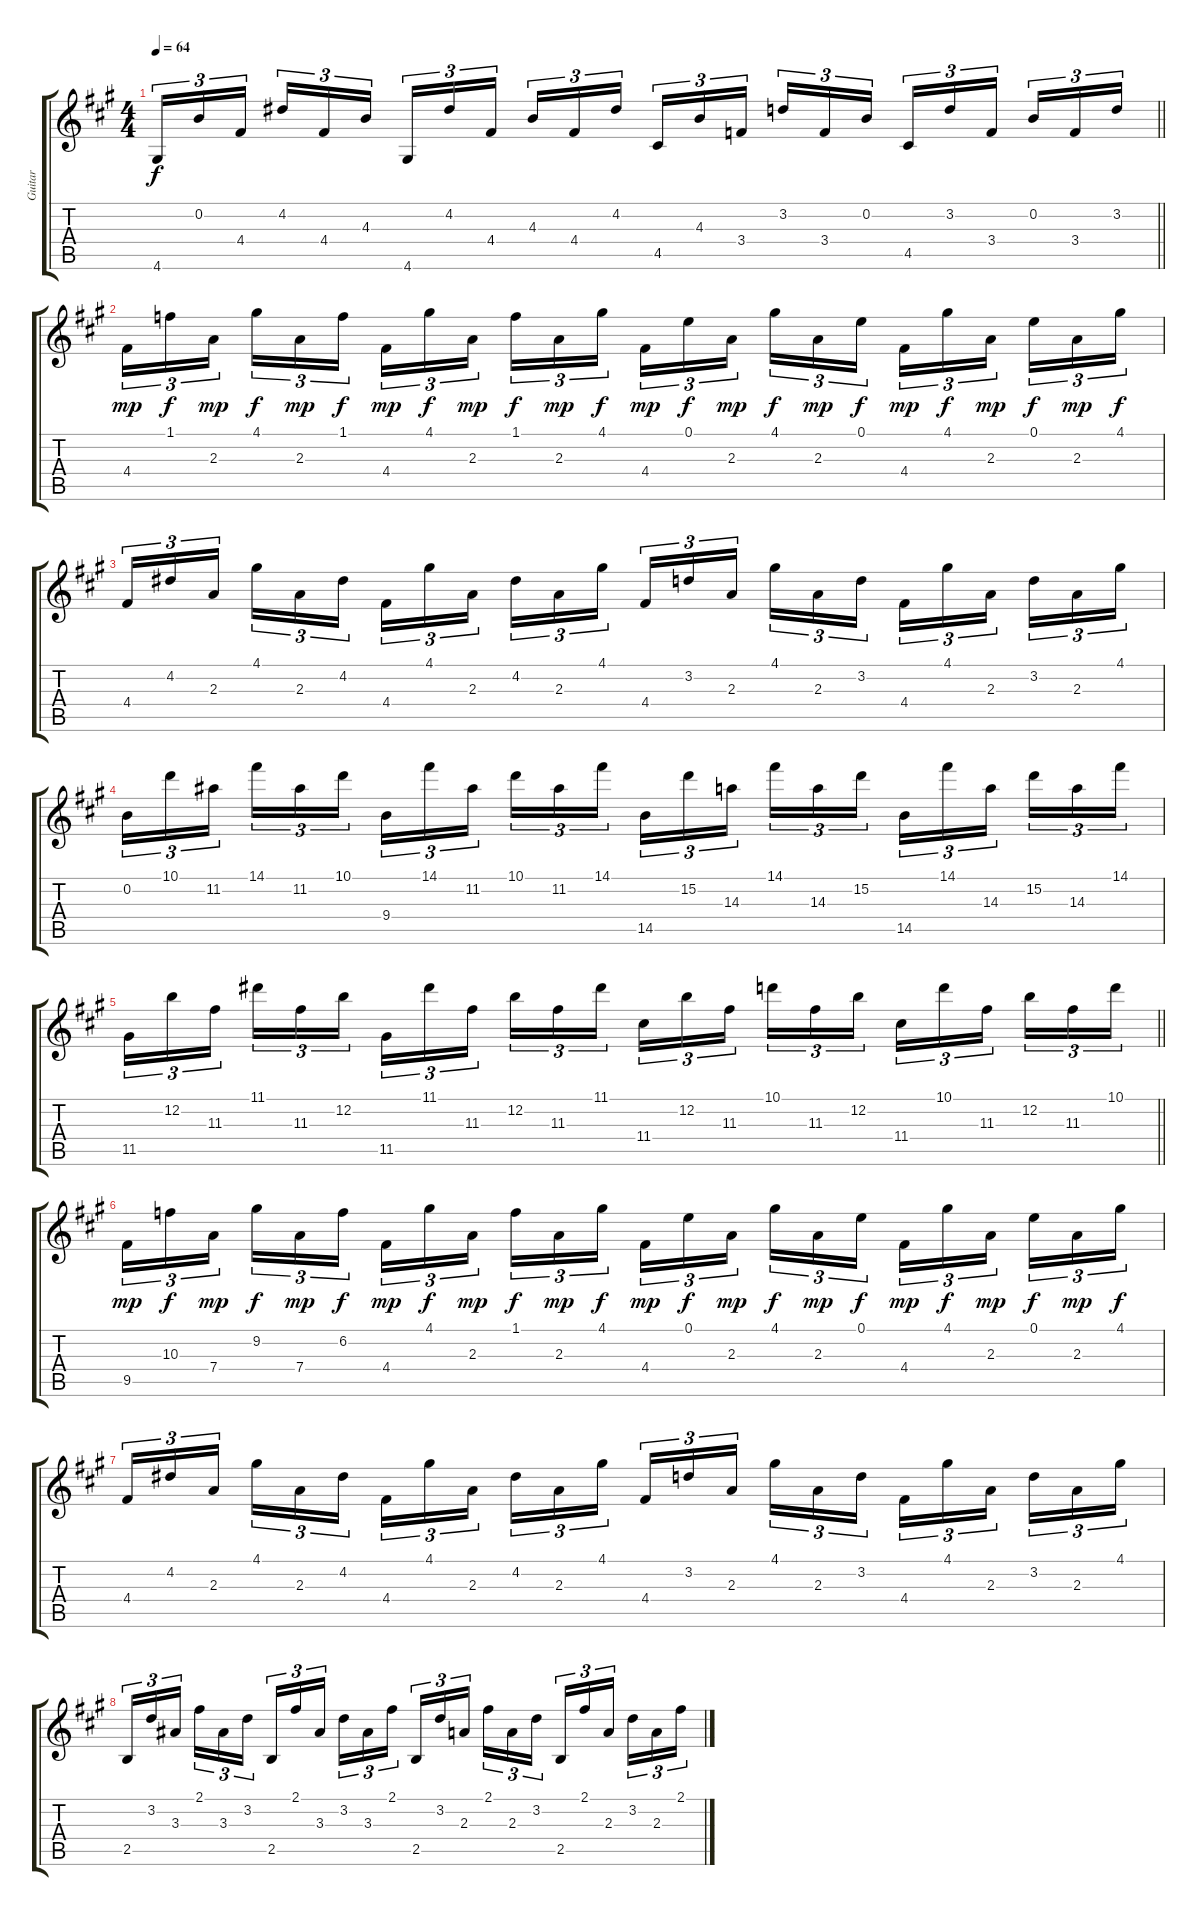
\track ("Guitar" "Guitar") {instrument electricguitarjazz}
\staff {score tabs}
\tuning (E4 B3 G3 D3 A2 E2) {hide}
\ts (4 4)
\tempo 64
\clef g2
\barLineRight lightlight
\ks f#minor
4.6.16{tu (3 2) dy f} 0.2.16{tu (3 2)} 4.4.16{tu (3 2) beam splitsecondary} 4.2.16{tu (3 2)} 4.4.16{tu (3 2)} 4.3.16{tu (3 2)} 4.6.16{tu (3 2)} 4.2.16{tu (3 2)} 4.4.16{tu (3 2) beam splitsecondary} 4.3.16{tu (3 2)} 4.4.16{tu (3 2)} 4.2.16{tu (3 2)} 4.5.16{tu (3 2)} 4.3.16{tu (3 2)} 3.4.16{tu (3 2) beam splitsecondary} 3.2.16{tu (3 2)} 3.4.16{tu (3 2)} 0.2.16{tu (3 2)} 4.5.16{tu (3 2)} 3.2.16{tu (3 2)} 3.4.16{tu (3 2) beam splitsecondary} 0.2.16{tu (3 2)} 3.4.16{tu (3 2)} 3.2.16{tu (3 2)} |
4.4.16{tu (3 2) dy mp} 1.1.16{tu (3 2) dy f} 2.3.16{tu (3 2) dy mp beam splitsecondary} 4.1.16{tu (3 2) dy f} 2.3.16{tu (3 2) dy mp} 1.1.16{tu (3 2) dy f} 4.4.16{tu (3 2) dy mp} 4.1.16{tu (3 2) dy f} 2.3.16{tu (3 2) dy mp beam splitsecondary} 1.1.16{tu (3 2) dy f} 2.3.16{tu (3 2) dy mp} 4.1.16{tu (3 2) dy f} 4.4.16{tu (3 2) dy mp} 0.1.16{tu (3 2) dy f} 2.3.16{tu (3 2) dy mp beam splitsecondary} 4.1.16{tu (3 2) dy f} 2.3.16{tu (3 2) dy mp} 0.1.16{tu (3 2) dy f} 4.4.16{tu (3 2) dy mp} 4.1.16{tu (3 2) dy f} 2.3.16{tu (3 2) dy mp beam splitsecondary} 0.1.16{tu (3 2) dy f} 2.3.16{tu (3 2) dy mp} 4.1.16{tu (3 2) dy f} |
4.4.16{tu (3 2)} 4.2.16{tu (3 2)} 2.3.16{tu (3 2) beam splitsecondary} 4.1.16{tu (3 2)} 2.3.16{tu (3 2)} 4.2.16{tu (3 2)} 4.4.16{tu (3 2)} 4.1.16{tu (3 2)} 2.3.16{tu (3 2) beam splitsecondary} 4.2.16{tu (3 2)} 2.3.16{tu (3 2)} 4.1.16{tu (3 2)} 4.4.16{tu (3 2)} 3.2.16{tu (3 2)} 2.3.16{tu (3 2) beam splitsecondary} 4.1.16{tu (3 2)} 2.3.16{tu (3 2)} 3.2.16{tu (3 2)} 4.4.16{tu (3 2)} 4.1.16{tu (3 2)} 2.3.16{tu (3 2) beam splitsecondary} 3.2.16{tu (3 2)} 2.3.16{tu (3 2)} 4.1.16{tu (3 2)} |
0.2.16{tu (3 2)} 10.1.16{tu (3 2)} 11.2.16{tu (3 2) beam splitsecondary} 14.1.16{tu (3 2)} 11.2.16{tu (3 2)} 10.1.16{tu (3 2)} 9.4.16{tu (3 2)} 14.1.16{tu (3 2)} 11.2.16{tu (3 2) beam splitsecondary} 10.1.16{tu (3 2)} 11.2.16{tu (3 2)} 14.1.16{tu (3 2)} 14.5.16{tu (3 2)} 15.2.16{tu (3 2)} 14.3.16{tu (3 2) beam splitsecondary} 14.1.16{tu (3 2)} 14.3.16{tu (3 2)} 15.2.16{tu (3 2)} 14.5.16{tu (3 2)} 14.1.16{tu (3 2)} 14.3.16{tu (3 2) beam splitsecondary} 15.2.16{tu (3 2)} 14.3.16{tu (3 2)} 14.1.16{tu (3 2)} |
\barLineRight lightlight
11.5.16{tu (3 2)} 12.2.16{tu (3 2)} 11.3.16{tu (3 2) beam splitsecondary} 11.1.16{tu (3 2)} 11.3.16{tu (3 2)} 12.2.16{tu (3 2)} 11.5.16{tu (3 2)} 11.1.16{tu (3 2)} 11.3.16{tu (3 2) beam splitsecondary} 12.2.16{tu (3 2)} 11.3.16{tu (3 2)} 11.1.16{tu (3 2)} 11.4.16{tu (3 2)} 12.2.16{tu (3 2)} 11.3.16{tu (3 2) beam splitsecondary} 10.1.16{tu (3 2)} 11.3.16{tu (3 2)} 12.2.16{tu (3 2)} 11.4.16{tu (3 2)} 10.1.16{tu (3 2)} 11.3.16{tu (3 2) beam splitsecondary} 12.2.16{tu (3 2)} 11.3.16{tu (3 2)} 10.1.16{tu (3 2)} |
9.5.16{tu (3 2) dy mp} 10.3.16{tu (3 2) dy f} 7.4.16{tu (3 2) dy mp beam splitsecondary} 9.2.16{tu (3 2) dy f} 7.4.16{tu (3 2) dy mp} 6.2.16{tu (3 2) dy f} 4.4.16{tu (3 2) dy mp} 4.1.16{tu (3 2) dy f} 2.3.16{tu (3 2) dy mp beam splitsecondary} 1.1.16{tu (3 2) dy f} 2.3.16{tu (3 2) dy mp} 4.1.16{tu (3 2) dy f} 4.4.16{tu (3 2) dy mp} 0.1.16{tu (3 2) dy f} 2.3.16{tu (3 2) dy mp beam splitsecondary} 4.1.16{tu (3 2) dy f} 2.3.16{tu (3 2) dy mp} 0.1.16{tu (3 2) dy f} 4.4.16{tu (3 2) dy mp} 4.1.16{tu (3 2) dy f} 2.3.16{tu (3 2) dy mp beam splitsecondary} 0.1.16{tu (3 2) dy f} 2.3.16{tu (3 2) dy mp} 4.1.16{tu (3 2) dy f} |
4.4.16{tu (3 2)} 4.2.16{tu (3 2)} 2.3.16{tu (3 2) beam splitsecondary} 4.1.16{tu (3 2)} 2.3.16{tu (3 2)} 4.2.16{tu (3 2)} 4.4.16{tu (3 2)} 4.1.16{tu (3 2)} 2.3.16{tu (3 2) beam splitsecondary} 4.2.16{tu (3 2)} 2.3.16{tu (3 2)} 4.1.16{tu (3 2)} 4.4.16{tu (3 2)} 3.2.16{tu (3 2)} 2.3.16{tu (3 2) beam splitsecondary} 4.1.16{tu (3 2)} 2.3.16{tu (3 2)} 3.2.16{tu (3 2)} 4.4.16{tu (3 2)} 4.1.16{tu (3 2)} 2.3.16{tu (3 2) beam splitsecondary} 3.2.16{tu (3 2)} 2.3.16{tu (3 2)} 4.1.16{tu (3 2)} |
2.5.16{tu (3 2)} 3.2.16{tu (3 2)} 3.3.16{tu (3 2) beam splitsecondary} 2.1.16{tu (3 2)} 3.3.16{tu (3 2)} 3.2.16{tu (3 2)} 2.5.16{tu (3 2)} 2.1.16{tu (3 2)} 3.3.16{tu (3 2) beam splitsecondary} 3.2.16{tu (3 2)} 3.3.16{tu (3 2)} 2.1.16{tu (3 2)} 2.5.16{tu (3 2)} 3.2.16{tu (3 2)} 2.3.16{tu (3 2) beam splitsecondary} 2.1.16{tu (3 2)} 2.3.16{tu (3 2)} 3.2.16{tu (3 2)} 2.5.16{tu (3 2)} 2.1.16{tu (3 2)} 2.3.16{tu (3 2) beam splitsecondary} 3.2.16{tu (3 2)} 2.3.16{tu (3 2)} 2.1.16{tu (3 2)}
